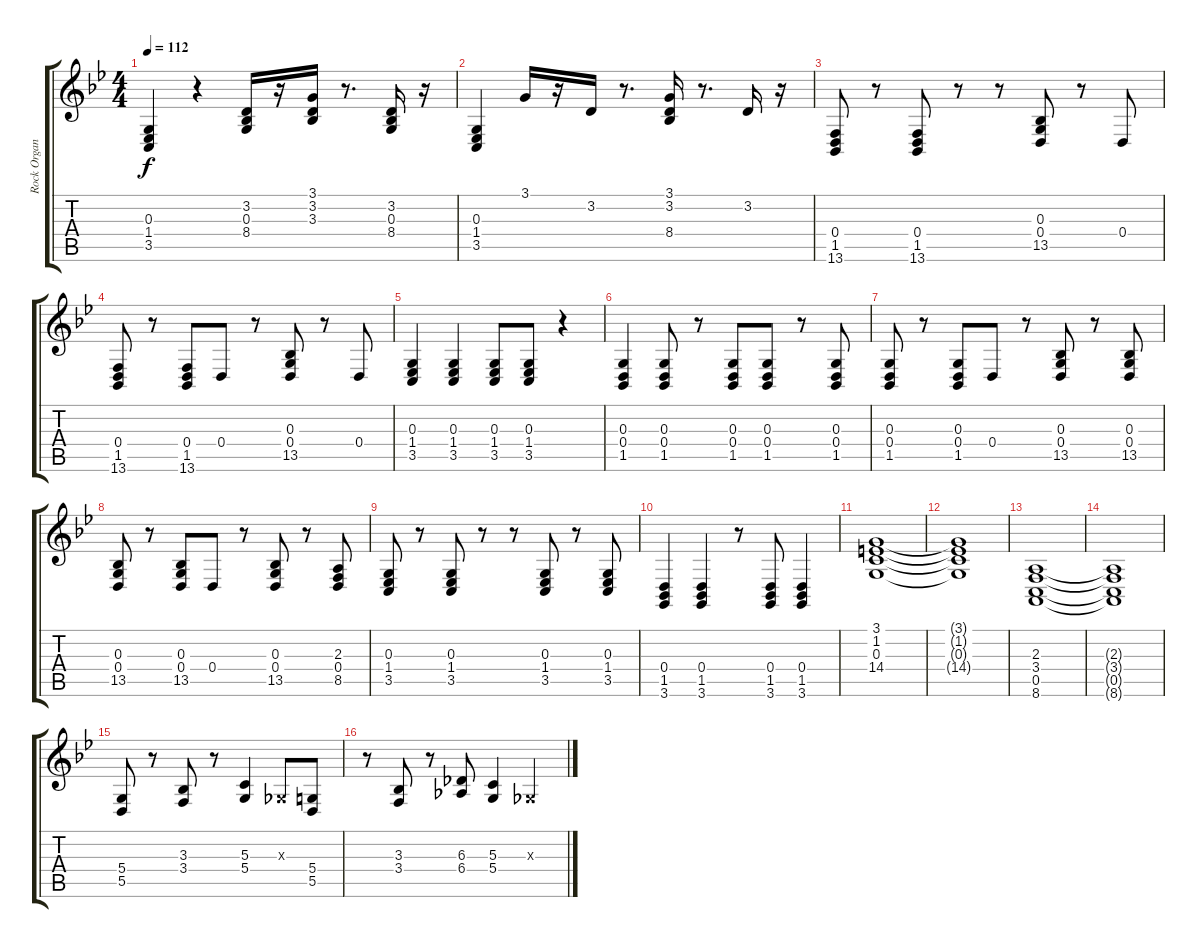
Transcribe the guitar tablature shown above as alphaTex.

\track ("Rock Organ" "Rock Organ") {instrument rockorgan}
\staff {score tabs}
\tuning (E4 B3 G3 D3 A2 E2) {hide}
\ts (4 4)
\tempo 112
\clef g2
\ks bb
(0.3 1.4 3.5).4{dy f} r.4 (3.2 0.3 8.4).16 r.16 (3.1 3.2 3.3).16 r.8{d} (3.2 0.3 8.4).16 r.16 |
(0.3 1.4 3.5).4 3.1.16 r.16 3.2.16 r.8{d} (3.1 3.2 8.4).16 r.8{d} 3.2.16 r.16 |
(0.4 1.5 13.6).8 r.8 (0.4 1.5 13.6).8 r.8 r.8 (0.3 0.4 13.5).8 r.8 0.4.8 |
(0.4 1.5 13.6).8 r.8 (0.4 1.5 13.6).8 0.4.8 r.8 (0.3 0.4 13.5).8 r.8 0.4.8 |
(0.3 1.4 3.5).4 (0.3 1.4 3.5).4 (0.3 1.4 3.5).8 (0.3 1.4 3.5).8 r.4 |
(0.3 0.4 1.5).4 (0.3 0.4 1.5).8 r.8 (0.3 0.4 1.5).8 (0.3 0.4 1.5).8 r.8 (0.3 0.4 1.5).8 |
(0.3 0.4 1.5).8 r.8 (0.3 0.4 1.5).8 0.4.8 r.8 (0.3 0.4 13.5).8 r.8 (0.3 0.4 13.5).8 |
(0.3 0.4 13.5).8 r.8 (0.3 0.4 13.5).8 0.4.8 r.8 (0.3 0.4 13.5).8 r.8 (2.3 0.4 8.5).8 |
(0.3 1.4 3.5).8 r.8 (0.3 1.4 3.5).8 r.8 r.8 (0.3 1.4 3.5).8 r.8 (0.3 1.4 3.5).8 |
(0.4 1.5 3.6).4 (0.4 1.5 3.6).4 r.8 (0.4 1.5 3.6).8 (0.4 1.5 3.6).4 |
(3.1 1.2 0.3 14.4).1 |
(3.1{t} 1.2{t} 0.3{t} 14.4{t}).1 |
(2.3 3.4 0.5 8.6).1 |
(2.3{t} 3.4{t} 0.5{t} 8.6{t}).1 |
(5.4 5.5).8 r.8 (3.3 3.4).8 r.8 (5.3 5.4).4 -1.3{x}.8 (5.4 5.5).8 |
r.8 (3.3 3.4).8 r.8 (6.3 6.4).8 (5.3 5.4).4 -1.3{x}.4
